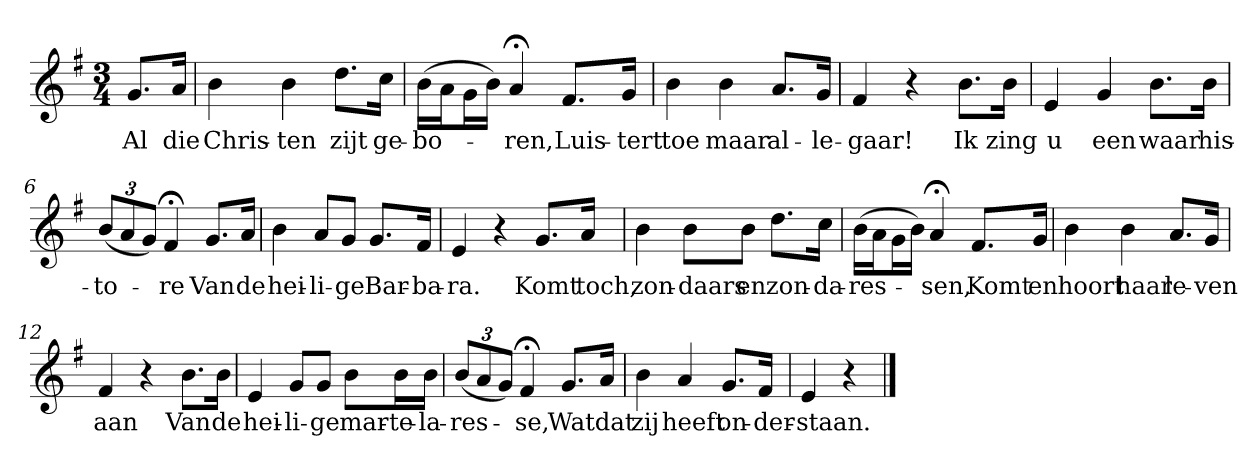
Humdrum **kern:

**kern	**text
*part1	*part1
*staff1	*staff1
*clefG2	*
*k[f#]	*
*e:	*
*M3/4	*
*MM120	*
=	=
8.g/L	Al
16a/Jk	die
=1	=1
4b	Chris-
4b	-ten
8.dd\L	zijt
16cc\Jk	ge-
=2	=2
(16b\LL	-bo-
16a\J	.
16g\L	.
16b\JJ)	.
4a;<	-ren,
8.f#/L	Luis-
16g/Jk	-tert
=3	=3
4b	toe
4b	maar
8.a/L	al-
16g/Jk	-le-
=4	=4
4f#	-gaar!
4r	.
8.b\L	Ik
16b\Jk	zing
=5	=5
4e	u
4g	een
8.b\L	waar
16b\Jk	his-
=6	=6
(12b/L	-to-
12a/	.
12g/J)	.
4f#;<	-re
8.g/L	Van
16a/Jk	de
=7	=7
4b	hei-
8a/L	-li-
8g/J	-ge
8.g/L	Bar-
16f#/Jk	-ba-
=8	=8
4e	-ra.
4r	.
8.g/L	Komt
16a/Jk	toch,
=9	=9
4b	zon-
8b\L	-daars
8b\J	en
8.dd\L	zon-
16cc\Jk	-da-
=10	=10
(16b\LL	-res-
16a\J	.
16g\L	.
16b\JJ)	.
4a;<	-sen,
8.f#/L	Komt
16g/Jk	en
=11	=11
4b	hoort
4b	haar
8.a/L	le-
16g/Jk	-ven
=12	=12
4f#	aan
4r	.
8.b\L	Van
16b\Jk	de
=13	=13
4e	hei-
8g/L	-li-
8g/J	-ge
8b\L	mar-
16b\L	-te-
16b\JJ	-la-
=14	=14
(12b/L	-res-
12a/	.
12g/J)	.
4f#;<	-se,
8.g/L	Wat
16a/Jk	dat
=15	=15
4b	zij
4a	heeft
8.g/L	on-
16f#/Jk	-der-
=16	=16
4e	-staan.
4r	.
==	==
*-	*-
